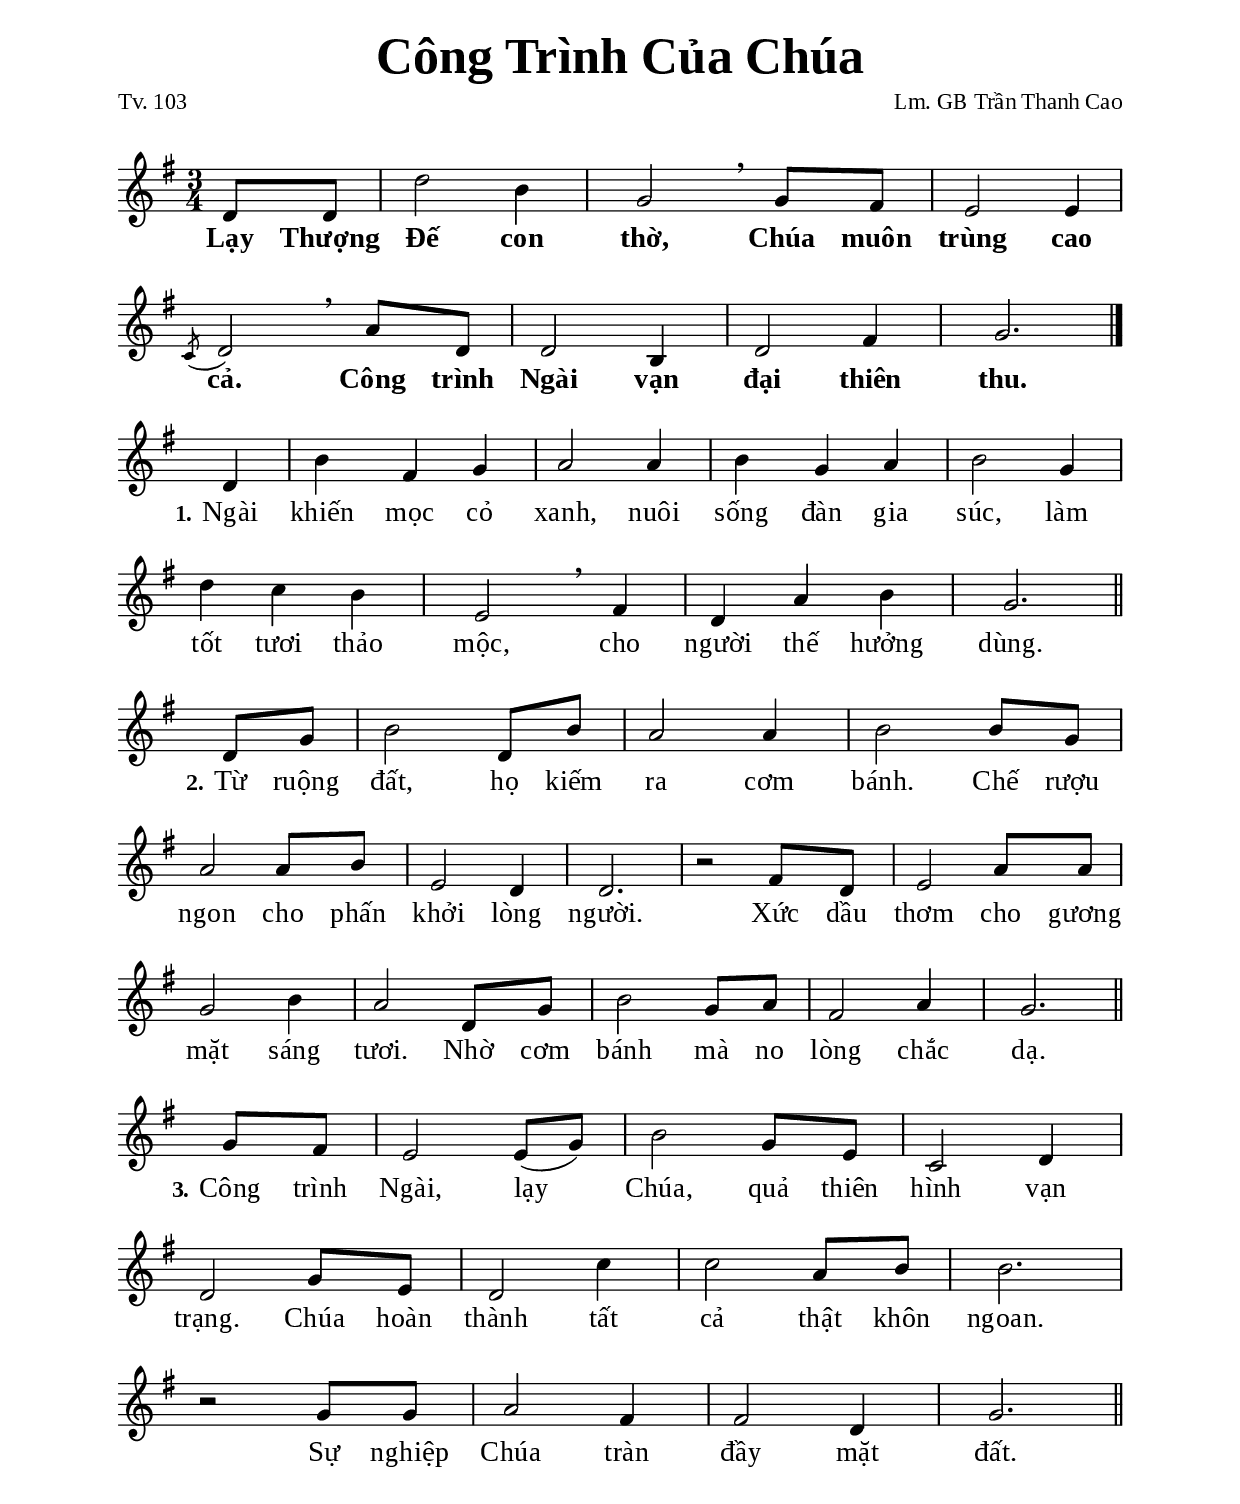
% Cài đặt chung
\version "2.22.1"
\include "english.ly"

\header {
  title = \markup { \fontsize #3 "Công Trình Của Chúa" }
  poet = "Tv. 103"
  composer = "Lm. GB Trần Thanh Cao"
  arranger = " "
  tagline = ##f
}

% Nhạc điệp khúc
nhacDiepKhuc = \relative c' {
  \partial 4 d8 d |
  d'2 b4 |
  g2 \breathe g8 fs |
  e2 e4 |
  \acciaccatura c8 d2 \breathe a'8 d, |
  d2 b4 |
  d2 fs4 |
  g2. \bar "|."
}

% Nhạc phiên khúc
nhacPhienKhucMot = \relative c' {
  \partial 4 d4 |
  b' fs g |
  a2 a4 |
  b g a |
  b2 g4 |
  d' c b |
  e,2 \breathe fs4 |
  d a' b |
  g2. \bar "||"
}

nhacPhienKhucHai = \relative c' {
  \partial 4 d8 g |
  b2 d,8 b' |
  a2 a4 |
  b2 b8 g |
  a2 a8 b |
  e,2 d4 |
  d2. |
  r2 fs8 d |
  e2 a8 a |
  g2 b4 |
  a2 d,8 g |
  b2 g8 a |
  fs2 a4 |
  g2. \bar "||"
}

nhacPhienKhucBa = \relative c'' {
  \partial 4 g8 fs |
  e2 e8 (g) |
  b2 g8 e |
  c2 d4 |
  d2 g8 e |
  d2 c'4 |
  c2 a8 b |
  b2. |
  r2 g8 g |
  a2 fs4 |
  fs2 d4 |
  g2. \bar "||"
}

% Lời điệp khúc
loiDiepKhuc = \lyricmode {
  Lạy Thượng Đế con thờ,
  Chúa muôn trùng cao cả.
  Công trình Ngài vạn đại thiên thu.
}

% Lời phiên khúc
loiPhienKhucMot = \lyricmode {
  \set stanza = #"1."
  Ngài khiến mọc cỏ xanh, nuôi sống đàn gia súc,
  làm tốt tươi thảo mộc, cho người thế hưởng dùng.
}

loiPhienKhucHai = \lyricmode {
  \set stanza = #"2."
  Từ ruộng đất, họ kiếm ra cơm bánh.
  Chế rượu ngon cho phấn khởi lòng người.
  Xức dầu thơm cho gương mặt sáng tươi.
  Nhờ cơm bánh mà no lòng chắc dạ.
}

loiPhienKhucBa = \lyricmode {
  \set stanza = #"3."
  Công trình Ngài, lạy Chúa,
  quả thiên hình vạn trạng.
  Chúa hoàn thành tất cả thật khôn ngoan.
  Sự nghiệp Chúa tràn đầy mặt đất.
}


% Dàn trang
\paper {
  #(set-paper-size "a4")
  top-margin = 15\mm
  bottom-margin = 10\mm
  left-margin = 20\mm
  right-margin = 20\mm
  indent = #0
  #(define fonts
    (make-pango-font-tree
      "Liberation Serif"
      "Liberation Serif"
      "Liberation Serif"
      (/ 20 20)))
  page-count = #1
  system-system-spacing = #'((basic-distance . 13))
  score-system-spacing = #'((basic-distance . 13))
}

% Thiết lập tông và nhịp
TongNhip = { \key g \major \time 3/4 }

\score {
  \new ChoirStaff <<
    \new Staff = diepKhuc \with {
        \consists "Merge_rests_engraver"
        %\magnifyStaff #(magstep +1)
      }
      <<
      \new Voice = beSop {
        \TongNhip \stemNeutral \nhacDiepKhuc
      }
    >>
    \new Lyrics \lyricsto beSop \loiDiepKhuc
  >>
  \layout {
    \override Lyrics.LyricText.font-series = #'bold
    \override Lyrics.LyricText.font-size = #+2
    \override Lyrics.LyricSpace.minimum-distance = #2.5
    \override Score.BarNumber.break-visibility = ##(#f #f #f)
    \override Score.SpacingSpanner.uniform-stretching = ##t
  }
}

\score {
  \new ChoirStaff <<
    \new Staff = phienKhuc \with {
        %\magnifyStaff #(magstep +1)
      }
      <<
      \new Voice = beSop {
        \TongNhip \nhacPhienKhucMot
      }
    >>
    \new Lyrics \lyricsto beSop \loiPhienKhucMot
  >>
  \layout {
    \override Staff.TimeSignature.transparent = ##t
    \override Lyrics.LyricText.font-size = #+2
    \override Lyrics.LyricSpace.minimum-distance = #3.0
    \override Score.BarNumber.break-visibility = ##(#f #f #f)
    \override Score.SpacingSpanner.uniform-stretching = ##t
  } 
}

\score {
  \new ChoirStaff <<
    \new Staff = phienKhuc \with {
        %\magnifyStaff #(magstep +1)
      }
      <<
      \new Voice = beSop {
        \TongNhip \nhacPhienKhucHai
      }
    >>
    \new Lyrics \lyricsto beSop \loiPhienKhucHai
  >>
  \layout {
    \override Staff.TimeSignature.transparent = ##t
    \override Lyrics.LyricText.font-size = #+2
    \override Lyrics.LyricSpace.minimum-distance = #2.5
    \override Score.BarNumber.break-visibility = ##(#f #f #f)
    \override Score.SpacingSpanner.uniform-stretching = ##t
  } 
}

\score {
  \new ChoirStaff <<
    \new Staff = phienKhuc \with {
        %\magnifyStaff #(magstep +1)
      }
      <<
      \new Voice = beSop {
        \TongNhip \nhacPhienKhucBa
      }
    >>
    \new Lyrics \lyricsto beSop \loiPhienKhucBa
  >>
  \layout {
    \override Staff.TimeSignature.transparent = ##t
    \override Lyrics.LyricText.font-size = #+2
    \override Lyrics.LyricSpace.minimum-distance = #3.0
    \override Score.BarNumber.break-visibility = ##(#f #f #f)
    \override Score.SpacingSpanner.uniform-stretching = ##t
  } 
}
